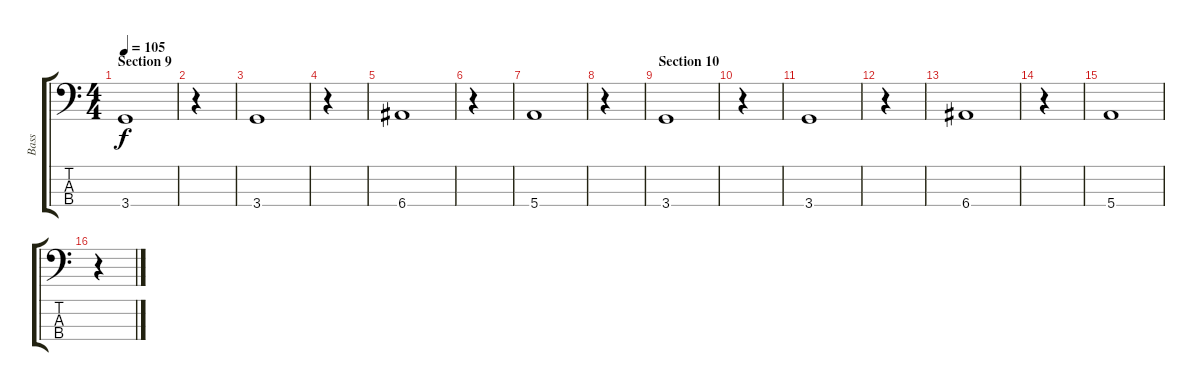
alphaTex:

\track ("Bass" "Bass") {instrument acousticbass}
\staff {score tabs}
\tuning (G2 D2 A1 E1) {hide}
\ts (4 4)
\section ("" "Section 9")
\tempo 105
\clef f4
\ks c
3.4.1{dy f} |
r.4 |
3.4.1 |
r.4 |
6.4.1 |
r.4 |
5.4.1 |
r.4 |
\section ("" "Section 10")
3.4.1 |
r.4 |
3.4.1 |
r.4 |
6.4.1 |
r.4 |
5.4.1 |
r.4
